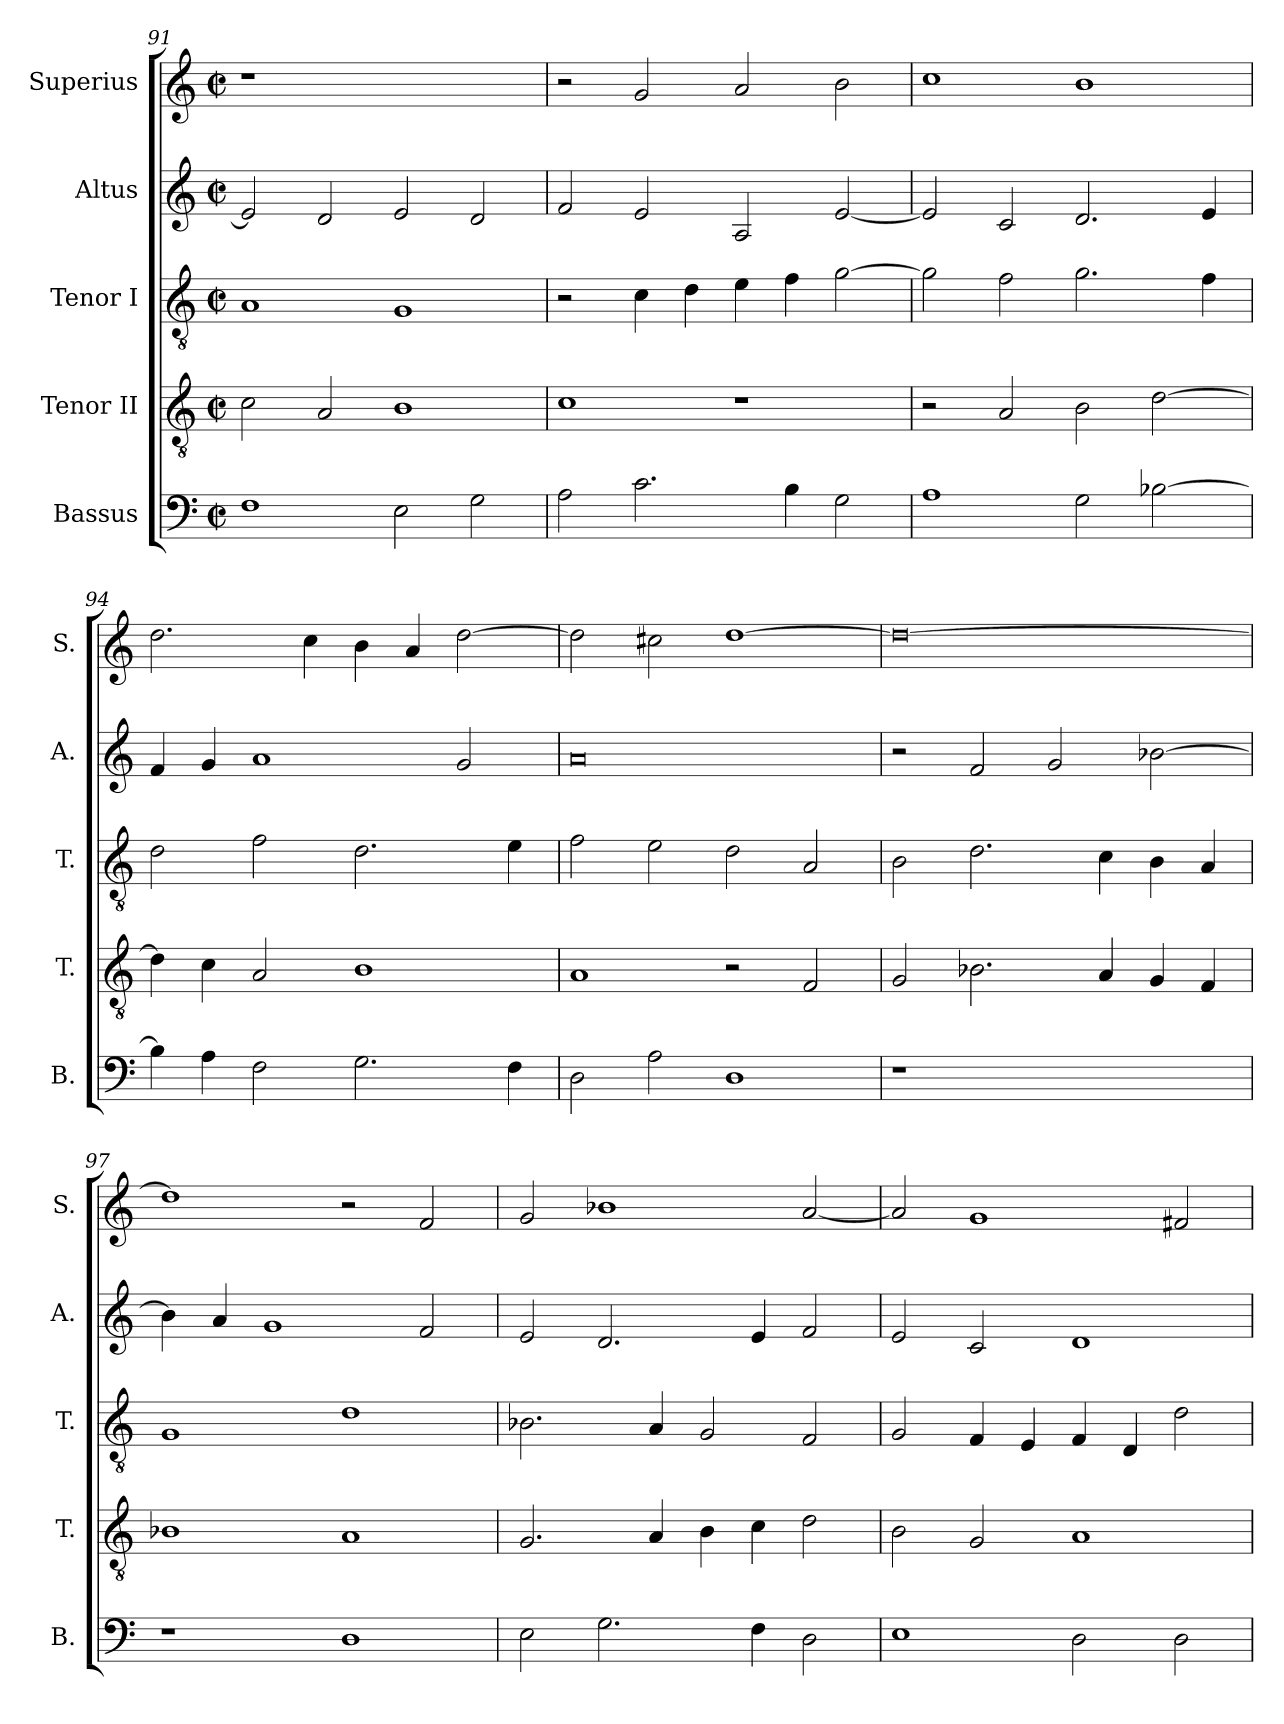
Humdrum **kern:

**kern	**kern	**kern	**kern	**kern
*part5	*part4	*part3	*part2	*part1
*staff5	*staff4	*staff3	*staff2	*staff1
*I"Bassus	*I"Tenor II	*I"Tenor I	*I"Altus	*I"Superius
*I'B.	*I'T.	*I'T.	*I'A.	*I'S.
*clefF4	*clefGv2	*clefGv2	*clefG2	*clefG2
*	*ITrd7c12	*ITrd7c12	*	*
*k[]	*k[]	*k[]	*k[]	*k[]
*M2/2	*M2/2	*M2/2	*M2/2	*M2/2
*met(c|)	*met(c|)	*met(c|)	*met(c|)	*met(c|)
=91	=91	=91	=91	=91
!	!	!	!	!LO:N:vis=1
1Fi	2Ci\	1AAi	2ei/]	1r
.	2AAi/	.	2di/	.
2Ei\	1BBi	1GGi	2ei/	1ryy
2Gi\	.	.	2di/	.
=92	=92	=92	=92	=92
2Ai\	1Ci	2r	2fi/	2r
2.ci\	.	4Ci\	2ei/	2gi/
.	.	4Di\	.	.
.	1r	4Ei\	2Ai/	2ai/
4Bi\	.	4Fi\	.	.
2Gi\	.	[>2Gi\	[<2ei/	2bi\
=93	=93	=93	=93	=93
1Ai	2r	2Gi\]	2ei/]	1cci
.	2AAi/	2Fi\	2ci/	.
2Gi\	2BBi\	2.Gi\	2.di/	1bi
[>2B-Xi\	[>2Di\	.	.	.
.	.	4Fi\	4ei/	.
!!LO:LB:g=z
=94	=94	=94	=94	=94
4B-i\]	4Di\]	2Di\	4fi/	2.ddi\
4Ai\	4Ci\	.	4gi/	.
2Fi\	2AAi/	2Fi\	1ai	.
.	.	.	.	4cci\
2.Gi\	1BBi	2.Di\	.	4bi\
.	.	.	.	4ai/
.	.	.	2gi/	[>2ddi\
4Fi\	.	4Ei\	.	.
=95	=95	=95	=95	=95
2Di\	1AAi	2Fi\	0ai	2ddi\]
2Ai\	.	2Ei\	.	2cc#Xi\
1Di	2r	2Di\	.	[>1ddi
.	2FFi/	2AAi/	.	.
=96	=96	=96	=96	=96
!LO:N:vis=1	!	!	!	!
1r	2GGi/	2BBi\	2r	0ddi_>
.	2.BB-Xi\	2.Di\	2fi/	.
1ryy	.	.	2gi/	.
.	4AAi/	4Ci\	.	.
.	4GGi/	4BBi\	[>2b-Xi\	.
.	4FFi/	4AAi/	.	.
=97	=97	=97	=97	=97
1r	1BB-Xi	1GGi	4b-i\]	1ddi]
.	.	.	4ai/	.
.	.	.	1gi	.
1Di	1AAi	1Di	.	2r
.	.	.	2fi/	2fi/
!!LO:PB:g=z
=98	=98	=98	=98	=98
2Ei\	2.GGi/	2.BB-Xi\	2ei/	2gi/
2.Gi\	.	.	2.di/	1b-Xi
.	4AAi/	4AAi/	.	.
.	4BBi\	2GGi/	.	.
4Fi\	4Ci\	.	4ei/	.
2Di\	2Di\	2FFi/	2fi/	[<2ai/
=99	=99	=99	=99	=99
1Ei	2BBi\	2GGi/	2ei/	2ai/]
.	2GGi/	4FFi/	2ci/	1gi
.	.	4EEi/	.	.
2Di\	1AAi	4FFi/	1di	.
.	.	4DDi/	.	.
2Di\	.	2Di\	.	2f#Xi/
=	=	=	=	=
*-	*-	*-	*-	*-
